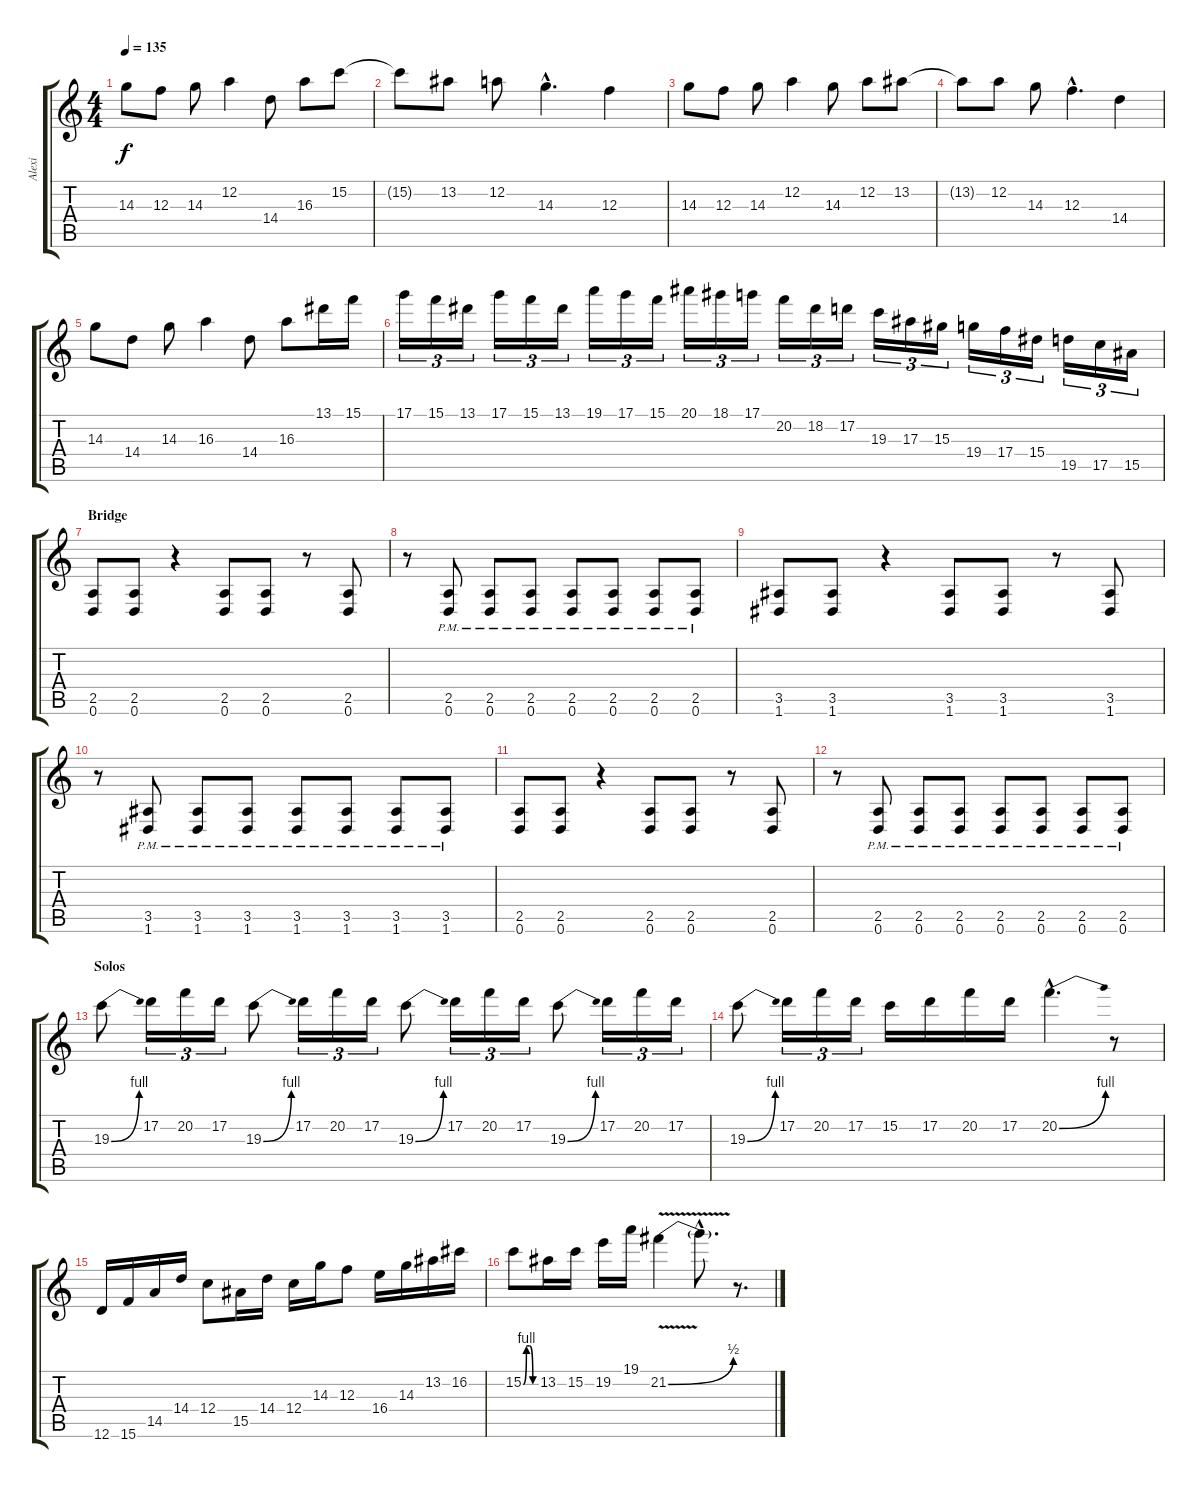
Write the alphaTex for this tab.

\track ("Alexi" "Alexi") {instrument distortionguitar}
\staff {score tabs}
\tuning (D4 A3 F3 C3 G2 D2) {hide}
\ts (4 4)
\tempo 135
\clef g2
\ks c
14.3.8{dy f} 12.3.8 14.3.8 12.2.4 14.4.8 16.3.8 15.2.8 |
15.2{t}.8 13.2.8 12.2.8 14.3{hac}.4{d} 12.3.4 |
14.3.8 12.3.8 14.3.8 12.2.4 14.3.8 12.2.8 13.2.8 |
13.2{t}.8 12.2.8 14.3.8 12.3{hac}.4{d} 14.4.4 |
14.3.8 14.4.8 14.3.8 16.3.4 14.4.8 16.3.8 13.1.16 15.1.16 |
17.1.16{tu (3 2)} 15.1.16{tu (3 2)} 13.1.16{tu (3 2)} 17.1.16{tu (3 2)} 15.1.16{tu (3 2)} 13.1.16{tu (3 2)} 19.1.16{tu (3 2)} 17.1.16{tu (3 2)} 15.1.16{tu (3 2)} 20.1.16{tu (3 2)} 18.1.16{tu (3 2)} 17.1.16{tu (3 2)} 20.2.16{tu (3 2)} 18.2.16{tu (3 2)} 17.2.16{tu (3 2)} 19.3.16{tu (3 2)} 17.3.16{tu (3 2)} 15.3.16{tu (3 2)} 19.4.16{tu (3 2)} 17.4.16{tu (3 2)} 15.4.16{tu (3 2)} 19.5.16{tu (3 2)} 17.5.16{tu (3 2)} 15.5.16{tu (3 2)} |
\section ("" "Bridge")
(2.5 0.6).8 (2.5 0.6).8 r.4 (2.5 0.6).8 (2.5 0.6).8 r.8 (2.5 0.6).8 |
r.8 (2.5{pm} 0.6{pm}).8 (2.5{pm} 0.6{pm}).8 (2.5{pm} 0.6{pm}).8 (2.5{pm} 0.6{pm}).8 (2.5{pm} 0.6{pm}).8 (2.5{pm} 0.6{pm}).8 (2.5{pm} 0.6{pm}).8 |
(3.5 1.6).8 (3.5 1.6).8 r.4 (3.5 1.6).8 (3.5 1.6).8 r.8 (3.5 1.6).8 |
r.8 (3.5{pm} 1.6{pm}).8 (3.5{pm} 1.6{pm}).8 (3.5{pm} 1.6{pm}).8 (3.5{pm} 1.6{pm}).8 (3.5{pm} 1.6{pm}).8 (3.5{pm} 1.6{pm}).8 (3.5{pm} 1.6{pm}).8 |
(2.5 0.6).8 (2.5 0.6).8 r.4 (2.5 0.6).8 (2.5 0.6).8 r.8 (2.5 0.6).8 |
r.8 (2.5{pm} 0.6{pm}).8 (2.5{pm} 0.6{pm}).8 (2.5{pm} 0.6{pm}).8 (2.5{pm} 0.6{pm}).8 (2.5{pm} 0.6{pm}).8 (2.5{pm} 0.6{pm}).8 (2.5{pm} 0.6{pm}).8 |
\section ("" "Solos")
19.3{be (bend 0 0 60 4)}.8 17.2.16{tu (3 2)} 20.2.16{tu (3 2)} 17.2.16{tu (3 2)} 19.3{be (bend 0 0 60 4)}.8 17.2.16{tu (3 2)} 20.2.16{tu (3 2)} 17.2.16{tu (3 2)} 19.3{be (bend 0 0 60 4)}.8 17.2.16{tu (3 2)} 20.2.16{tu (3 2)} 17.2.16{tu (3 2)} 19.3{be (bend 0 0 60 4)}.8 17.2.16{tu (3 2)} 20.2.16{tu (3 2)} 17.2.16{tu (3 2)} |
19.3{be (bend 0 0 60 4)}.8 17.2.16{tu (3 2)} 20.2.16{tu (3 2)} 17.2.16{tu (3 2)} 15.2.16 17.2.16 20.2.16 17.2.16 20.2{be (bend 0 0 60 4) hac}.4{d} r.8 |
12.6.16 15.6.16 14.5.16 14.4.16 12.4.8 15.5.16 14.4.16 12.4.16 14.3.16 12.3.8 16.4.16 14.3.16 13.2.16 16.2.16 |
15.2{be (custom 0 0 15 4 30 4 45 0 60 0)}.8 13.2.16 15.2.16 19.2.16 19.1.16 21.2{be (bend 0 0 60 2) v}.4 21.2{hac t}.8{d} r.8{d}
